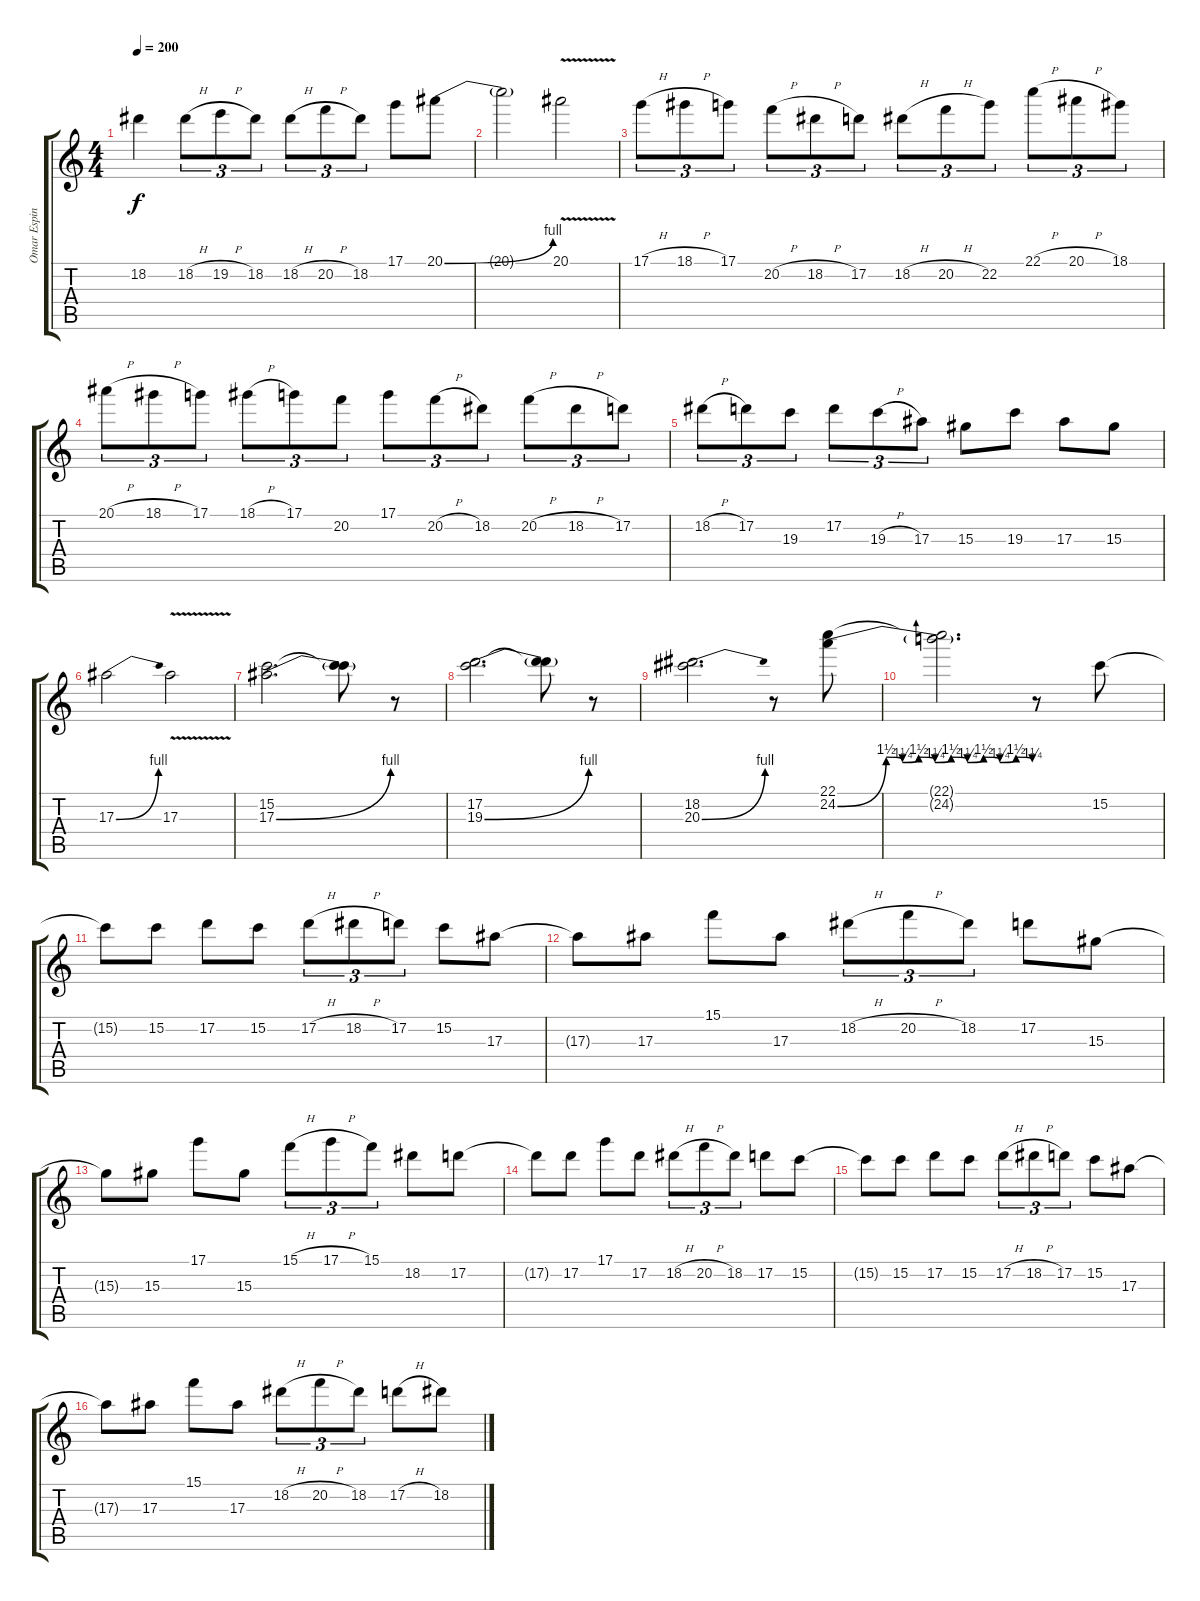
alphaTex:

\track ("Omar Espina - Guitar" "Omar Espin") {instrument distortionguitar}
\staff {score tabs}
\tuning (D4 A3 F3 C3 G2 C2) {hide}
\ts (4 4)
\tempo 200
\clef g2
\ks c
18.2.4{dy f} 18.2{h}.8{tu (3 2)} 19.2{h}.8{tu (3 2)} 18.2.8{tu (3 2)} 18.2{h}.8{tu (3 2)} 20.2{h}.8{tu (3 2)} 18.2.8{tu (3 2)} 17.1.8 20.1{be (bend 0 0 60 4)}.8 |
20.1{t}.2 20.1{v}.2 |
17.1{h}.8{tu (3 2)} 18.1{h}.8{tu (3 2)} 17.1.8{tu (3 2)} 20.2{h}.8{tu (3 2)} 18.2{h}.8{tu (3 2)} 17.2.8{tu (3 2)} 18.2{h}.8{tu (3 2)} 20.2{h}.8{tu (3 2)} 22.2.8{tu (3 2)} 22.1{h}.8{tu (3 2)} 20.1{h}.8{tu (3 2)} 18.1.8{tu (3 2)} |
20.1{h}.8{tu (3 2)} 18.1{h}.8{tu (3 2)} 17.1.8{tu (3 2)} 18.1{h}.8{tu (3 2)} 17.1.8{tu (3 2)} 20.2.8{tu (3 2)} 17.1.8{tu (3 2)} 20.2{h}.8{tu (3 2)} 18.2.8{tu (3 2)} 20.2{h}.8{tu (3 2)} 18.2{h}.8{tu (3 2)} 17.2.8{tu (3 2)} |
18.2{h}.8{tu (3 2)} 17.2.8{tu (3 2)} 19.3.8{tu (3 2)} 17.2.8{tu (3 2)} 19.3{h}.8{tu (3 2)} 17.3.8{tu (3 2)} 15.3.8 19.3.8 17.3.8 15.3.8 |
17.3{be (bend 0 0 60 4)}.2 17.3{v}.2 |
(15.2 17.3{be (bend 0 0 60 4)}).2{d} (15.2{t} 17.3{t}).8 r.8 |
(17.2 19.3{be (bend 0 0 60 4)}).2{d} (17.2{t} 19.3{t}).8 r.8 |
(18.2 20.3{be (bend 0 0 60 4)}).2{d} r.8 (22.1 24.2{be (custom 0 0 15 6 20 5 25 6 30 5 35 6 40 5 45 6 50 5 55 6 60 5)}).8 |
(22.1{t} 24.2{t}).2{d} r.8 15.2.8 |
15.2{t}.8 15.2.8 17.2.8 15.2.8 17.2{h}.8{tu (3 2)} 18.2{h}.8{tu (3 2)} 17.2.8{tu (3 2)} 15.2.8 17.3.8 |
17.3{t}.8 17.3.8 15.1.8 17.3.8 18.2{h}.8{tu (3 2)} 20.2{h}.8{tu (3 2)} 18.2.8{tu (3 2)} 17.2.8 15.3.8 |
15.3{t}.8 15.3.8 17.1.8 15.3.8 15.1{h}.8{tu (3 2)} 17.1{h}.8{tu (3 2)} 15.1.8{tu (3 2)} 18.2.8 17.2.8 |
17.2{t}.8 17.2.8 17.1.8 17.2.8 18.2{h}.8{tu (3 2)} 20.2{h}.8{tu (3 2)} 18.2.8{tu (3 2)} 17.2.8 15.2.8 |
15.2{t}.8 15.2.8 17.2.8 15.2.8 17.2{h}.8{tu (3 2)} 18.2{h}.8{tu (3 2)} 17.2.8{tu (3 2)} 15.2.8 17.3.8 |
17.3{t}.8 17.3.8 15.1.8 17.3.8 18.2{h}.8{tu (3 2)} 20.2{h}.8{tu (3 2)} 18.2.8{tu (3 2)} 17.2{h}.8 18.2.8
